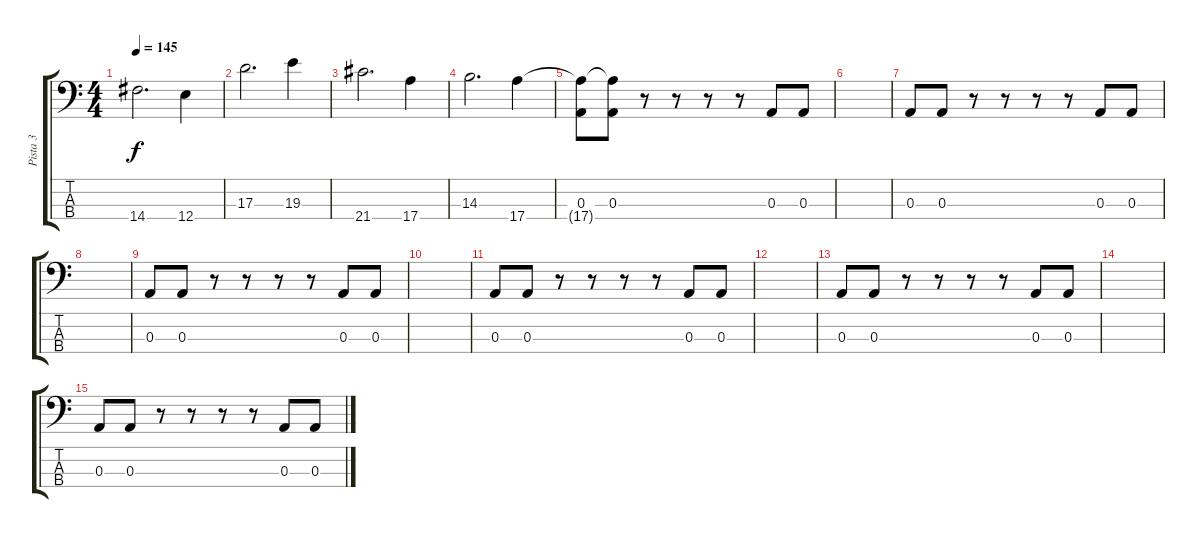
\track ("Pista 3" "Pista 3") {instrument electricbassfinger}
\staff {score tabs}
\tuning (G2 D2 A1 E1) {hide}
\ts (4 4)
\tempo 145
\clef f4
\ks c
14.4.2{d dy f} 12.4.4 |
17.3.2{d} 19.3.4 |
21.4.2{d} 17.4.4 |
14.3.2{d} 17.4.4 |
(0.3 17.4{t}).8 (0.3 17.4{t}).8 r.8 r.8 r.8 r.8 0.3.8 0.3.8 |
|
0.3.8 0.3.8 r.8 r.8 r.8 r.8 0.3.8 0.3.8 |
|
0.3.8 0.3.8 r.8 r.8 r.8 r.8 0.3.8 0.3.8 |
|
0.3.8 0.3.8 r.8 r.8 r.8 r.8 0.3.8 0.3.8 |
|
0.3.8 0.3.8 r.8 r.8 r.8 r.8 0.3.8 0.3.8 |
|
0.3.8 0.3.8 r.8 r.8 r.8 r.8 0.3.8 0.3.8
